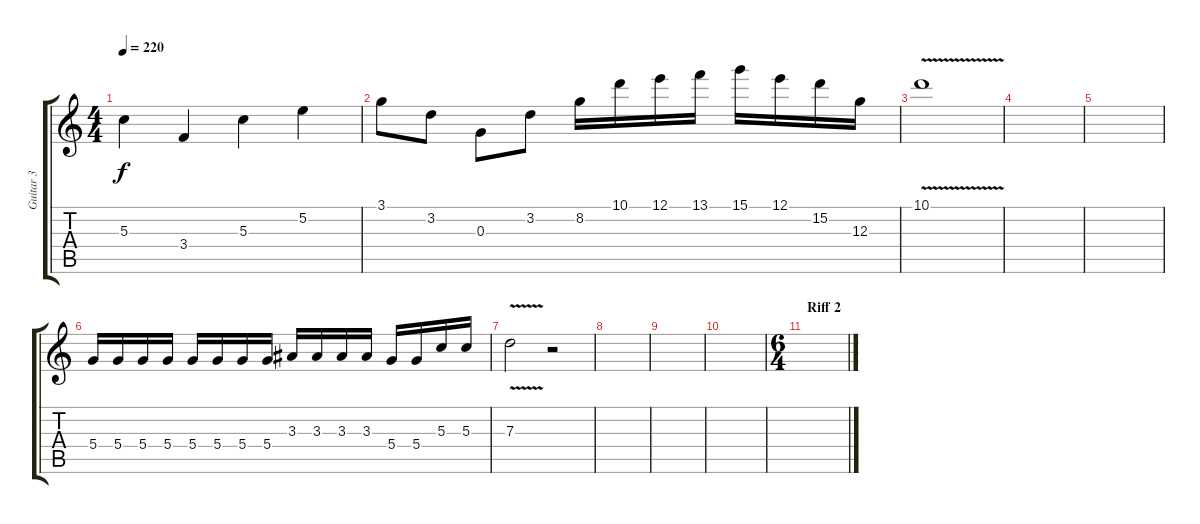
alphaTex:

\track ("Guitar 3" "Guitar 3") {instrument distortionguitar}
\staff {score tabs}
\tuning (E4 B3 G3 D3 A2 E2) {hide}
\ts (4 4)
\tempo 220
\clef g2
\ks c
5.3.4{dy f} 3.4.4 5.3.4 5.2.4 |
3.1.8 3.2.8 0.3.8 3.2.8 8.2.16 10.1.16 12.1.16 13.1.16 15.1.16 12.1.16 15.2.16 12.3.16 |
10.1{v}.1 |
|
|
5.4.16 5.4.16 5.4.16 5.4.16 5.4.16 5.4.16 5.4.16 5.4.16 3.3.16 3.3.16 3.3.16 3.3.16 5.4.16 5.4.16 5.3.16 5.3.16 |
7.3{v}.2 r.2 |
|
|
|
\ts (6 4)
\section ("" "Riff 2")
